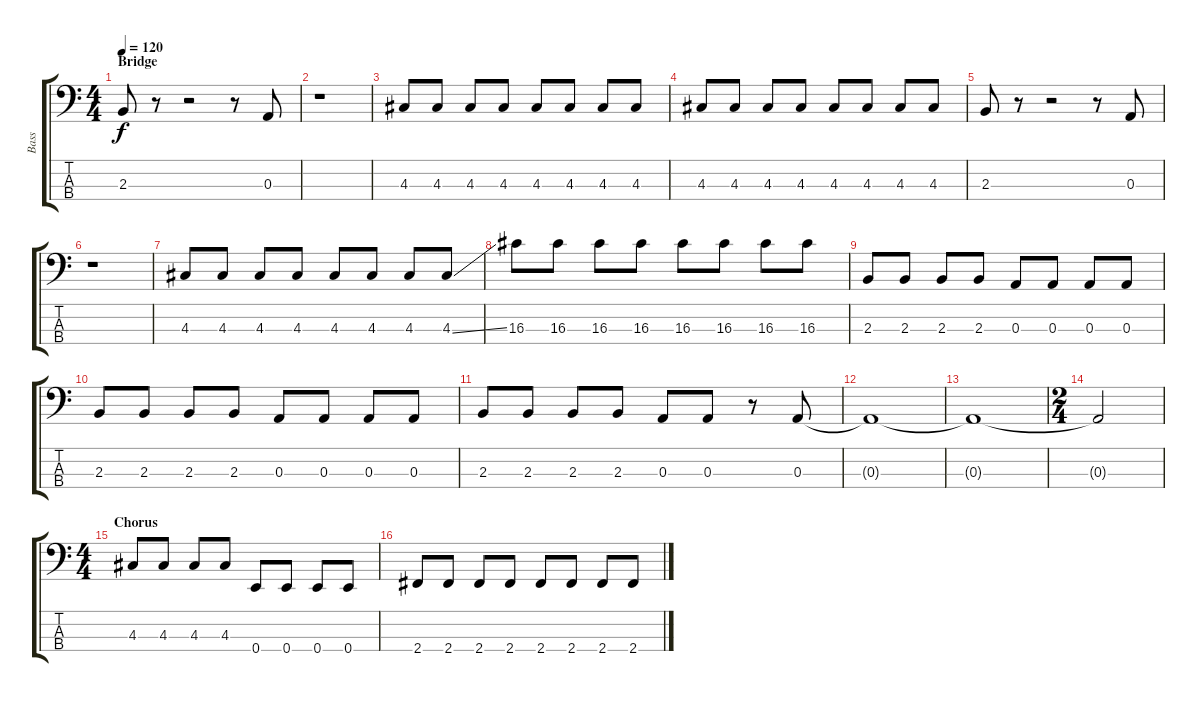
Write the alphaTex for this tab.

\track ("Bass" "Bass") {instrument electricbassfinger}
\staff {score tabs}
\tuning (G2 D2 A1 E1) {hide}
\ts (4 4)
\section ("" "Bridge")
\tempo 120
\clef f4
\ks c
2.3.8{dy f} r.8 r.2 r.8 0.3.8 |
r.1 |
4.3.8 4.3.8 4.3.8 4.3.8 4.3.8 4.3.8 4.3.8 4.3.8 |
4.3.8 4.3.8 4.3.8 4.3.8 4.3.8 4.3.8 4.3.8 4.3.8 |
2.3.8 r.8 r.2 r.8 0.3.8 |
r.1 |
4.3.8 4.3.8 4.3.8 4.3.8 4.3.8 4.3.8 4.3.8 4.3{ss}.8 |
16.3.8 16.3.8 16.3.8 16.3.8 16.3.8 16.3.8 16.3.8 16.3.8 |
2.3.8 2.3.8 2.3.8 2.3.8 0.3.8 0.3.8 0.3.8 0.3.8 |
2.3.8 2.3.8 2.3.8 2.3.8 0.3.8 0.3.8 0.3.8 0.3.8 |
2.3.8 2.3.8 2.3.8 2.3.8 0.3.8 0.3.8 r.8 0.3.8 |
0.3{t}.1 |
0.3{t}.1 |
\ts (2 4)
0.3{t}.2 |
\ts (4 4)
\section ("" "Chorus")
4.3.8 4.3.8 4.3.8 4.3.8 0.4.8 0.4.8 0.4.8 0.4.8 |
2.4.8 2.4.8 2.4.8 2.4.8 2.4.8 2.4.8 2.4.8 2.4{ss}.8
